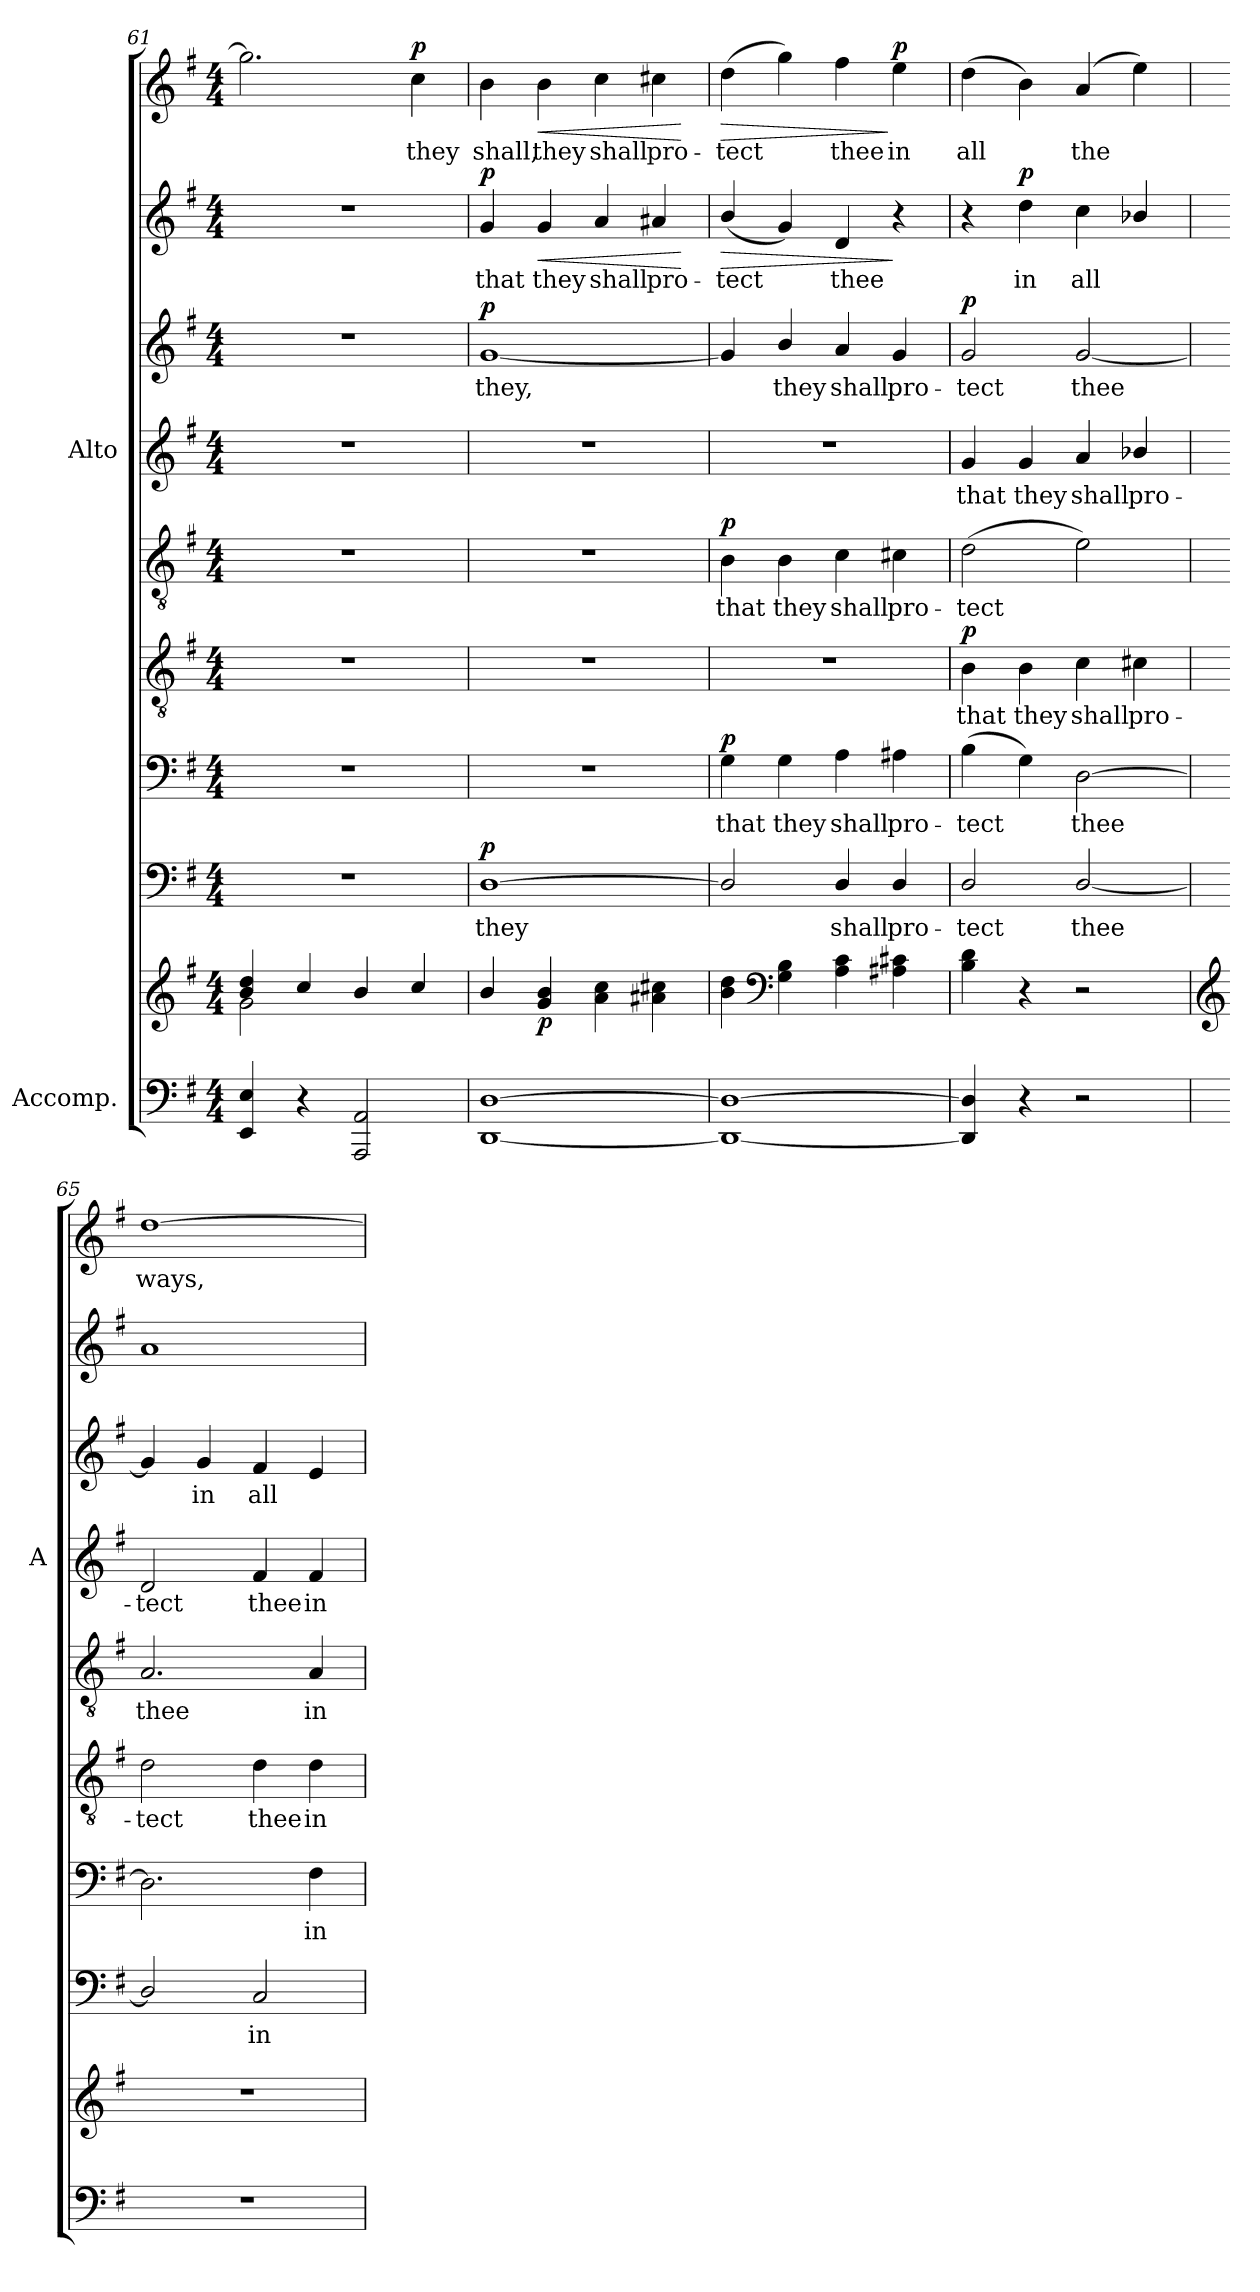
**kern	**kern	**dynam	**kern	**text	**dynam	**kern	**text	**dynam	**kern	**text	**dynam	**kern	**text	**dynam	**kern	**text	**kern	**text	**dynam	**kern	**text	**dynam	**kern	**text	**dynam
*part8	*part8	*part8	*part7	*part7	*part7	*part6	*part6	*part6	*part5	*part5	*part5	*part4	*part4	*part4	*part3	*part3	*part3	*part3	*part3	*part2	*part2	*part2	*part1	*part1	*part1
*staff10	*staff9	*staff9/10	*staff8	*staff8	*staff8	*staff7	*staff7	*staff7	*staff6	*staff6	*staff6	*staff5	*staff5	*staff5	*staff4	*staff4	*staff3	*staff3	*staff3/4	*staff2	*staff2	*staff2	*staff1	*staff1	*staff1
*I"Accomp.	*	*	*	*	*	*	*	*	*	*	*	*	*	*	*I"Alto	*	*	*	*	*	*	*	*	*	*
*	*	*	*	*	*	*	*	*	*	*	*	*	*	*	*I'A	*	*	*	*	*	*	*	*	*	*
*clefF4	*clefG2	*	*clefF4	*	*	*clefF4	*	*	*clefGv2	*	*	*clefGv2	*	*	*clefG2	*	*clefG2	*	*	*clefG2	*	*	*clefG2	*	*
*k[f#]	*k[f#]	*	*k[f#]	*	*	*k[f#]	*	*	*k[f#]	*	*	*k[f#]	*	*	*k[f#]	*	*k[f#]	*	*	*k[f#]	*	*	*k[f#]	*	*
*G:	*G:	*	*G:	*	*	*G:	*	*	*G:	*	*	*G:	*	*	*G:	*	*G:	*	*	*G:	*	*	*G:	*	*
*M4/4	*M4/4	*	*M4/4	*	*	*M4/4	*	*	*M4/4	*	*	*M4/4	*	*	*M4/4	*	*M4/4	*	*	*M4/4	*	*	*M4/4	*	*
=61	=61	=61	=61	=61	=61	=61	=61	=61	=61	=61	=61	=61	=61	=61	=61	=61	=61	=61	=61	=61	=61	=61	=61	=61	=61
*	*^	*	*	*	*	*	*	*	*	*	*	*	*	*	*	*	*	*	*	*	*	*	*	*	*
4EE/ 4E/	4b/ 4dd/	2g\	.	1r	.	.	1r	.	.	1r	.	.	1r	.	.	1r	.	1r	.	.	1r	.	.	2.gg\]	.	.
4r	4cc/	.	.	.	.	.	.	.	.	.	.	.	.	.	.	.	.	.	.	.	.	.	.	.	.	.
2AAA/ 2AA/	4b/	2ryy	.	.	.	.	.	.	.	.	.	.	.	.	.	.	.	.	.	.	.	.	.	.	.	.
!	!	!	!	!	!	!	!	!	!	!	!	!	!	!	!	!	!	!	!	!	!	!	!	!	!LO:LY:b	!LO:DY:b
.	4cc/	.	.	.	.	.	.	.	.	.	.	.	.	.	.	.	.	.	.	.	.	.	.	4cc\	they	p
*	*v	*v	*	*	*	*	*	*	*	*	*	*	*	*	*	*	*	*	*	*	*	*	*	*	*	*
!!LO:LB:g=z
=62	=62	=62	=62	=62	=62	=62	=62	=62	=62	=62	=62	=62	=62	=62	=62	=62	=62	=62	=62	=62	=62	=62	=62	=62	=62
!	!	!	!	!LO:LY:b	!LO:DY:b	!	!	!	!	!	!	!	!	!	!	!	!	!LO:LY:b	!LO:DY:b	!	!LO:LY:b	!LO:DY:b	!	!LO:LY:b	!
[1DD [1D	4b/	.	[1D	they	p	1r	.	.	1r	.	.	1r	.	.	1r	.	[1g	they,	p	4g/	that	p	4b\	shall,	.
!	!	!LO:DY:b	!	!	!	!	!	!	!	!	!	!	!	!	!	!	!	!	!	!	!LO:LY:b	!LO:HP:b	!	!LO:LY:b	!LO:HP:b
.	4g/ 4b/	p	.	.	.	.	.	.	.	.	.	.	.	.	.	.	.	.	.	4g/	they	<	4b\	they	<
!	!	!	!	!	!	!	!	!	!	!	!	!	!	!	!	!	!	!	!	!	!LO:LY:b	!	!	!LO:LY:b	!
.	4a\ 4cc\	.	.	.	.	.	.	.	.	.	.	.	.	.	.	.	.	.	.	4a/	shall	.	4cc\	shall	.
!	!	!	!	!	!	!	!	!	!	!	!	!	!	!	!	!	!	!	!	!	!LO:LY:b	!	!	!LO:LY:b	!
.	4a#X\ 4cc#X\	.	.	.	.	.	.	.	.	.	.	.	.	.	.	.	.	.	.	4a#X/	pro-	.	4cc#X\	pro-	.
.	.	.	.	.	.	.	.	.	.	.	.	.	.	.	.	.	.	.	.	.	.	[	.	.	[
=63	=63	=63	=63	=63	=63	=63	=63	=63	=63	=63	=63	=63	=63	=63	=63	=63	=63	=63	=63	=63	=63	=63	=63	=63	=63
!	!	!	!	!	!	!	!LO:LY:b	!LO:DY:b	!	!	!	!	!LO:LY:b	!LO:DY:b	!	!	!	!	!	!	!LO:LY:b	!LO:HP:b	!	!LO:LY:b	!LO:HP:b
1DD_ 1D_	4b\ 4dd\	.	2D/]	.	.	4G\	that	p	1r	.	.	4B\	that	p	1r	.	4g/]	.	.	(<4b/	-tect	>	(>4dd\	-tect	>
*	*clefF4	*	*	*	*	*	*	*	*	*	*	*	*	*	*	*	*	*	*	*	*	*	*	*	*
!	!	!	!	!	!	!	!LO:LY:b	!	!	!	!	!	!LO:LY:b	!	!	!	!	!LO:LY:b	!	!	!	!	!	!	!
.	4G\ 4B\	.	.	.	.	4G\	they	.	.	.	.	4B\	they	.	.	.	4b/	they	.	4g/)	.	.	4gg\)	.	.
!	!	!	!	!LO:LY:b	!	!	!LO:LY:b	!	!	!	!	!	!LO:LY:b	!	!	!	!	!LO:LY:b	!	!	!LO:LY:b	!	!	!LO:LY:b	!
.	4A\ 4c\	.	4D/	shall	.	4A\	shall	.	.	.	.	4c\	shall	.	.	.	4a/	shall	.	4d/	thee	.	4ff#\	thee	.
!	!	!	!	!LO:LY:b	!	!	!LO:LY:b	!	!	!	!	!	!LO:LY:b	!	!	!	!	!LO:LY:b	!	!	!	!	!	!LO:LY:b	!LO:DY:n=1:b
.	4A#X\ 4c#X\	.	4D/	pro-	.	4A#X\	pro-	.	.	.	.	4c#X\	pro-	.	.	.	4g/	pro-	.	4r	.	]	4ee\	in	] p
=64	=64	=64	=64	=64	=64	=64	=64	=64	=64	=64	=64	=64	=64	=64	=64	=64	=64	=64	=64	=64	=64	=64	=64	=64	=64
!	!	!	!	!LO:LY:b	!	!	!LO:LY:b	!	!	!LO:LY:b	!LO:DY:b	!	!LO:LY:b	!	!	!LO:LY:b	!	!LO:LY:b	!LO:DY:b=2	!	!	!	!	!LO:LY:b	!
4DD/] 4D/]	4B\ 4d\	.	2D/	-tect	.	(>4B\	-tect	.	4B\	that	p	(>2d\	-tect	.	4g/	that	2g/	-tect	p	4r	.	.	(>4dd\	all	.
!	!	!	!	!	!	!	!	!	!	!LO:LY:b	!	!	!	!	!	!LO:LY:b	!	!	!	!	!LO:LY:b	!LO:DY:b	!	!	!
4r	4r	.	.	.	.	4G\)	.	.	4B\	they	.	.	.	.	4g/	they	.	.	.	4dd\	in	p	4b\)	.	.
!	!	!	!	!LO:LY:b	!	!	!LO:LY:b	!	!	!LO:LY:b	!	!	!	!	!	!LO:LY:b	!	!LO:LY:b	!	!	!LO:LY:b	!	!	!LO:LY:b	!
2r	2r	.	[2D/	thee	.	[2D\	thee	.	4c\	shall	.	2e\)	.	.	4a/	shall	[2g/	thee	.	4cc\	all	.	(>4a/	the	.
!	!	!	!	!	!	!	!	!	!	!LO:LY:b	!	!	!	!	!	!LO:LY:b	!	!	!	!	!	!	!	!	!
.	.	.	.	.	.	.	.	.	4c#X\	pro-	.	.	.	.	4b-X/	pro-	.	.	.	4b-X/	.	.	4ee\)	.	.
=65	=65	=65	=65	=65	=65	=65	=65	=65	=65	=65	=65	=65	=65	=65	=65	=65	=65	=65	=65	=65	=65	=65	=65	=65	=65
*	*clefG2	*	*	*	*	*	*	*	*	*	*	*	*	*	*	*	*	*	*	*	*	*	*	*	*
!	!	!	!	!	!	!	!	!	!	!LO:LY:b	!	!	!LO:LY:b	!	!	!LO:LY:b	!	!	!	!	!	!	!	!LO:LY:b	!
1r	1r	.	2D/]	.	.	2.D\]	.	.	2d\	-tect	.	2.A/	thee	.	2d/	tect	4g/]	.	.	1a	.	.	[1dd	ways,	.
!	!	!	!	!	!	!	!	!	!	!	!	!	!	!	!	!	!	!LO:LY:b	!	!	!	!	!	!	!
.	.	.	.	.	.	.	.	.	.	.	.	.	.	.	.	.	4g/	-in	.	.	.	.	.	.	.
!	!	!	!	!LO:LY:b	!	!	!	!	!	!LO:LY:b	!	!	!	!	!	!LO:LY:b	!	!LO:LY:b	!	!	!	!	!	!	!
.	.	.	2C/	in	.	.	.	.	4d\	thee	.	.	.	.	4f#/	thee	4f#/	all	.	.	.	.	.	.	.
!	!	!	!	!	!	!	!LO:LY:b	!	!	!LO:LY:b	!	!	!LO:LY:b	!	!	!LO:LY:b	!	!	!	!	!	!	!	!	!
.	.	.	.	.	.	4F#\	in	.	4d\	in	.	4A/	in	.	4f#/	in	4e/	.	.	.	.	.	.	.	.
=	=	=	=	=	=	=	=	=	=	=	=	=	=	=	=	=	=	=	=	=	=	=	=	=	=
*-	*-	*-	*-	*-	*-	*-	*-	*-	*-	*-	*-	*-	*-	*-	*-	*-	*-	*-	*-	*-	*-	*-	*-	*-	*-
